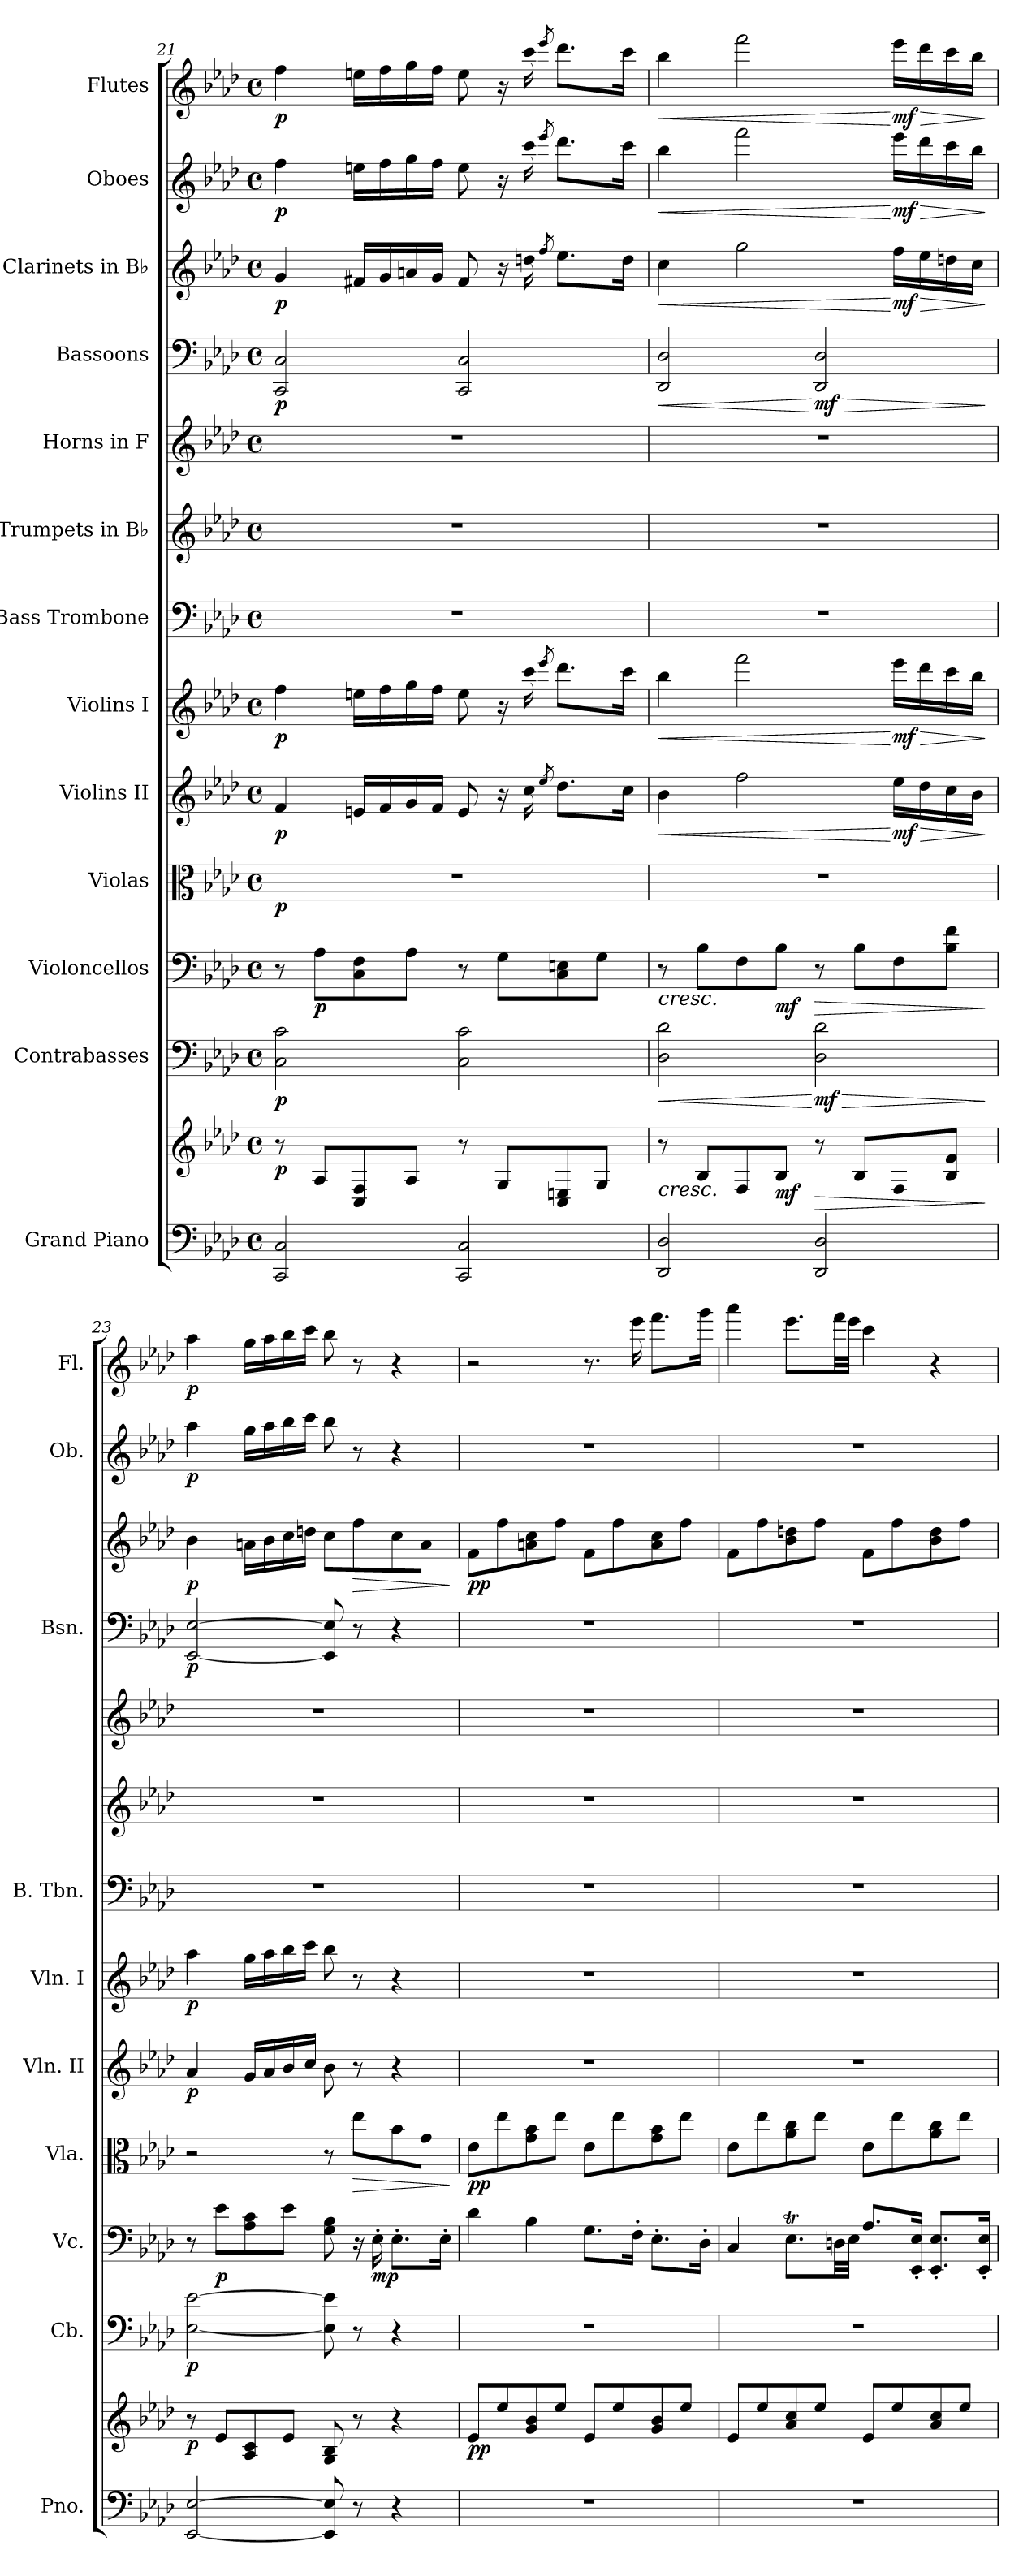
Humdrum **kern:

**kern	**kern	**dynam	**kern	**dynam	**kern	**dynam	**kern	**dynam	**kern	**dynam	**kern	**dynam	**kern	**kern	**kern	**kern	**dynam	**kern	**dynam	**kern	**dynam	**kern	**dynam
*part13	*part13	*part13	*part12	*part12	*part11	*part11	*part10	*part10	*part9	*part9	*part8	*part8	*part7	*part6	*part5	*part4	*part4	*part3	*part3	*part2	*part2	*part1	*part1
*staff14	*staff13	*staff13/14	*staff12	*staff12	*staff11	*staff11	*staff10	*staff10	*staff9	*staff9	*staff8	*staff8	*staff7	*staff6	*staff5	*staff4	*staff4	*staff3	*staff3	*staff2	*staff2	*staff1	*staff1
*I"Grand Piano	*	*	*I"Contrabasses	*	*I"Violoncellos	*	*I"Violas	*	*I"Violins II	*	*I"Violins I	*	*I"Bass Trombone	*I"Trumpets in B♭	*I"Horns in F	*I"Bassoons	*	*I"Clarinets in B♭	*	*I"Oboes	*	*I"Flutes	*
*I'Pno.	*	*	*I'Cb.	*	*I'Vc.	*	*I'Vla.	*	*I'Vln. II	*	*I'Vln. I	*	*I'B. Tbn.	*	*	*I'Bsn.	*	*	*	*I'Ob.	*	*I'Fl.	*
*clefF4	*clefG2	*	*clefF4	*	*clefF4	*	*clefC3	*	*clefG2	*	*clefG2	*	*clefF4	*clefG2	*clefG2	*clefF4	*	*clefG2	*	*clefG2	*	*clefG2	*
*	*	*	*ITrd7c12	*	*	*	*	*	*	*	*	*	*	*ITrd1c2	*ITrd4c7	*	*	*ITrd1c2	*	*	*	*	*
*k[b-e-a-d-]	*k[b-e-a-d-]	*	*k[b-e-a-d-]	*	*k[b-e-a-d-]	*	*k[b-e-a-d-]	*	*k[b-e-a-d-]	*	*k[b-e-a-d-]	*	*k[b-e-a-d-]	*k[b-e-a-d-g-c-]	*k[b-e-a-d-g-]	*k[b-e-a-d-]	*	*k[b-e-a-d-g-c-]	*	*k[b-e-a-d-]	*	*k[b-e-a-d-]	*
*M4/4	*M4/4	*	*M4/4	*	*M4/4	*	*M4/4	*	*M4/4	*	*M4/4	*	*M4/4	*M4/4	*M4/4	*M4/4	*	*M4/4	*	*M4/4	*	*M4/4	*
*met(c)	*met(c)	*	*met(c)	*	*met(c)	*	*met(c)	*	*met(c)	*	*met(c)	*	*met(c)	*met(c)	*met(c)	*met(c)	*	*met(c)	*	*met(c)	*	*met(c)	*
=21	=21	=21	=21	=21	=21	=21	=21	=21	=21	=21	=21	=21	=21	=21	=21	=21	=21	=21	=21	=21	=21	=21	=21
!	!	!LO:DY:b	!	!LO:DY:b	!	!	!	!LO:DY:b	!	!LO:DY:b	!	!LO:DY:b	!	!	!	!	!LO:DY:b	!	!LO:DY:b	!	!LO:DY:b	!	!LO:DY:b
2CC/ 2C/	8r	p	2CC\ 2C\	p	8r	.	1r	p	4f/	p	4ff\	p	1r	1r	1r	2CC/ 2C/	p	4f/	p	4ff\	p	4ff\	p
!	!	!	!	!	!	!LO:DY:b	!	!	!	!	!	!	!	!	!	!	!	!	!	!	!	!	!
.	8A-/L	.	.	.	8A-\L	p	.	.	.	.	.	.	.	.	.	.	.	.	.	.	.	.	.
.	8C/ 8F/	.	.	.	8C\ 8F\	.	.	.	16en/LL	.	16een\LL	.	.	.	.	.	.	16en/LL	.	16een\LL	.	16een\LL	.
.	.	.	.	.	.	.	.	.	16f/	.	16ff\	.	.	.	.	.	.	16f/	.	16ff\	.	16ff\	.
.	8A-/J	.	.	.	8A-\J	.	.	.	16g/	.	16gg\	.	.	.	.	.	.	16gn/	.	16gg\	.	16gg\	.
.	.	.	.	.	.	.	.	.	16f/JJ	.	16ff\JJ	.	.	.	.	.	.	16f/JJ	.	16ff\JJ	.	16ff\JJ	.
2CC/ 2C/	8r	.	2CC\ 2C\	.	8r	.	.	.	8e/	.	8ee\	.	.	.	.	2CC/ 2C/	.	8e/	.	8ee\	.	8ee\	.
.	8G/L	.	.	.	8G\L	.	.	.	16r	.	16r	.	.	.	.	.	.	16r	.	16r	.	16r	.
.	.	.	.	.	.	.	.	.	16cc\	.	16ccc\	.	.	.	.	.	.	16ccn\	.	16ccc\	.	16ccc\	.
.	.	.	.	.	.	.	.	.	8qee-/	.	8qeee-/	.	.	.	.	.	.	8qee-/	.	8qeee-/	.	8qeee-/	.
.	8C/ 8En/	.	.	.	8C\ 8En\	.	.	.	8.dd-\L	.	8.ddd-\L	.	.	.	.	.	.	8.dd-\L	.	8.ddd-\L	.	8.ddd-\L	.
.	8G/J	.	.	.	8G\J	.	.	.	.	.	.	.	.	.	.	.	.	.	.	.	.	.	.
.	.	.	.	.	.	.	.	.	16cc\Jk	.	16ccc\Jk	.	.	.	.	.	.	16cc\Jk	.	16ccc\Jk	.	16ccc\Jk	.
=22	=22	=22	=22	=22	=22	=22	=22	=22	=22	=22	=22	=22	=22	=22	=22	=22	=22	=22	=22	=22	=22	=22	=22
!	!	!LO:HP:b	!	!LO:HP:b	!	!LO:HP:b	!	!	!	!LO:HP:b	!	!LO:HP:b	!	!	!	!	!LO:HP:b	!	!LO:HP:b	!	!LO:HP:b	!	!LO:HP:b
2DD-/ 2D-/	8r	<	2DD-\ 2D-\	<	8r	<	1r	.	4b-\	<	4bb-\	<	1r	1r	1r	2DD-/ 2D-/	<	4b-\	<	4bb-\	<	4bb-\	<
.	8B-/L	.	.	.	8B-\L	.	.	.	.	.	.	.	.	.	.	.	.	.	.	.	.	.	.
.	8F/	.	.	.	8F\	.	.	.	2ff\	.	2fff\	.	.	.	.	.	.	2ff\	.	2fff\	.	2fff\	.
!	!	!LO:DY:b	!	!	!	!LO:DY:b	!	!	!	!	!	!	!	!	!	!	!	!	!	!	!	!	!
.	8B-/J	mf	.	.	8B-\J	mf	.	.	.	.	.	.	.	.	.	.	.	.	.	.	.	.	.
!	!	!LO:HP:n=1:b	!	!LO:HP:n=1:b	!	!LO:HP:n=1:b	!	!	!	!	!	!	!	!	!	!	!LO:HP:n=1:b	!	!	!	!	!	!
!	!	!	!	!LO:DY:n=1:b	!	!	!	!	!	!	!	!	!	!	!	!	!LO:DY:n=1:b	!	!	!	!	!	!
2DD-/ 2D-/	8r	[ >	2DD-\ 2D-\	[ > mf	8r	[ >	.	.	.	.	.	.	.	.	.	2DD-/ 2D-/	[ > mf	.	.	.	.	.	.
.	8B-/L	.	.	.	8B-\L	.	.	.	.	.	.	.	.	.	.	.	.	.	.	.	.	.	.
!	!	!	!	!	!	!	!	!	!	!LO:HP:n=1:b	!	!LO:HP:n=1:b	!	!	!	!	!	!	!LO:HP:n=1:b	!	!LO:HP:n=1:b	!	!LO:HP:n=1:b
!	!	!	!	!	!	!	!	!	!	!LO:DY:n=1:b	!	!LO:DY:n=1:b	!	!	!	!	!	!	!LO:DY:n=1:b	!	!LO:DY:n=1:b	!	!LO:DY:n=1:b
.	8F/	.	.	.	8F\	.	.	.	16ee-\LL	[ > mf	16eee-\LL	[ > mf	.	.	.	.	.	16ee-\LL	[ > mf	16eee-\LL	[ > mf	16eee-\LL	[ > mf
.	.	.	.	.	.	.	.	.	16dd-\	.	16ddd-\	.	.	.	.	.	.	16dd-\	.	16ddd-\	.	16ddd-\	.
.	8B-/ 8f/J	.	.	.	8B-\ 8f\J	.	.	.	16cc\	.	16ccc\	.	.	.	.	.	.	16ccn\	.	16ccc\	.	16ccc\	.
.	.	.	.	.	.	.	.	.	16b-\JJ	.	16bb-\JJ	.	.	.	.	.	.	16b-\JJ	.	16bb-\JJ	.	16bb-\JJ	.
.	.	]	.	]	.	]	.	.	.	]	.	]	.	.	.	.	]	.	]	.	]	.	]
!!LO:PB:g=z
=23	=23	=23	=23	=23	=23	=23	=23	=23	=23	=23	=23	=23	=23	=23	=23	=23	=23	=23	=23	=23	=23	=23	=23
!	!	!LO:DY:b	!	!LO:DY:b	!	!	!	!	!	!LO:DY:b	!	!LO:DY:b	!	!	!	!	!LO:DY:b	!	!LO:DY:b	!	!LO:DY:b	!	!LO:DY:b
[2EE-/ [2E-/	8r	p	[2EE-\ [2E-\	p	8r	.	2r	.	4a-/	p	4aa-\	p	1r	1r	1r	[2EE-/ [2E-/	p	4a-\	p	4aa-\	p	4aa-\	p
!	!	!	!	!	!	!LO:DY:b	!	!	!	!	!	!	!	!	!	!	!	!	!	!	!	!	!
.	8e-/L	.	.	.	8e-\L	p	.	.	.	.	.	.	.	.	.	.	.	.	.	.	.	.	.
.	8A-/ 8c/	.	.	.	8A-\ 8c\	.	.	.	16g/LL	.	16gg\LL	.	.	.	.	.	.	16gn\LL	.	16gg\LL	.	16gg\LL	.
.	.	.	.	.	.	.	.	.	16a-/	.	16aa-\	.	.	.	.	.	.	16a-\	.	16aa-\	.	16aa-\	.
.	8e-/J	.	.	.	8e-\J	.	.	.	16b-/	.	16bb-\	.	.	.	.	.	.	16b-\	.	16bb-\	.	16bb-\	.
.	.	.	.	.	.	.	.	.	16cc/JJ	.	16ccc\JJ	.	.	.	.	.	.	16ccn\JJ	.	16ccc\JJ	.	16ccc\JJ	.
8EE-/] 8E-/]	8G/ 8B-/	.	8EE-\] 8E-\]	.	8G\ 8B-\	.	8r	.	8b-\	.	8bb-\	.	.	.	.	8EE-/] 8E-/]	.	8b-\L	.	8bb-\	.	8bb-\	.
!	!	!	!	!	!	!	!	!LO:HP:b	!	!	!	!	!	!	!	!	!	!	!LO:HP:b	!	!	!	!
8r	8r	.	8r	.	16r	.	8ee-\L	>	8r	.	8r	.	.	.	.	8r	.	8ee-\	>	8r	.	8r	.
!	!	!	!	!	!	!LO:DY:b	!	!	!	!	!	!	!	!	!	!	!	!	!	!	!	!	!
.	.	.	.	.	16E-'\	mp	.	.	.	.	.	.	.	.	.	.	.	.	.	.	.	.	.
4r	4r	.	4r	.	8.E-'\L	.	8b-\	.	4r	.	4r	.	.	.	.	4r	.	8b-\	.	4r	.	4r	.
.	.	.	.	.	.	.	8g\J	.	.	.	.	.	.	.	.	.	.	8g\J	.	.	.	.	.
.	.	.	.	.	16E-'\Jk	.	.	.	.	.	.	.	.	.	.	.	.	.	.	.	.	.	.
.	.	.	.	.	.	.	.	]	.	.	.	.	.	.	.	.	.	.	]	.	.	.	.
=24	=24	=24	=24	=24	=24	=24	=24	=24	=24	=24	=24	=24	=24	=24	=24	=24	=24	=24	=24	=24	=24	=24	=24
!	!	!LO:DY:b	!	!	!	!	!	!LO:DY:b	!	!	!	!	!	!	!	!	!	!	!LO:DY:b	!	!	!	!
1r	8e-/L	pp	1r	.	4d-\	.	8e-\L	pp	1r	.	1r	.	1r	1r	1r	1r	.	8e-\L	pp	1r	.	2r	.
.	8ee-/	.	.	.	.	.	8ee-\	.	.	.	.	.	.	.	.	.	.	8ee-\	.	.	.	.	.
.	8g/ 8b-/	.	.	.	4B-\	.	8g\ 8b-\	.	.	.	.	.	.	.	.	.	.	8gn\ 8b-\	.	.	.	.	.
.	8ee-/J	.	.	.	.	.	8ee-\J	.	.	.	.	.	.	.	.	.	.	8ee-\J	.	.	.	.	.
.	8e-/L	.	.	.	8.G\L	.	8e-\L	.	.	.	.	.	.	.	.	.	.	8e-\L	.	.	.	8.r	.
.	8ee-/	.	.	.	.	.	8ee-\	.	.	.	.	.	.	.	.	.	.	8ee-\	.	.	.	.	.
.	.	.	.	.	16F'\Jk	.	.	.	.	.	.	.	.	.	.	.	.	.	.	.	.	16eee-\	.
.	8g/ 8b-/	.	.	.	8.E-'\L	.	8g\ 8b-\	.	.	.	.	.	.	.	.	.	.	8g\ 8b-\	.	.	.	8.fff\L	.
.	8ee-/J	.	.	.	.	.	8ee-\J	.	.	.	.	.	.	.	.	.	.	8ee-\J	.	.	.	.	.
.	.	.	.	.	16D-'\Jk	.	.	.	.	.	.	.	.	.	.	.	.	.	.	.	.	16ggg\Jk	.
=25	=25	=25	=25	=25	=25	=25	=25	=25	=25	=25	=25	=25	=25	=25	=25	=25	=25	=25	=25	=25	=25	=25	=25
1r	8e-/L	.	1r	.	4C/	.	8e-\L	.	1r	.	1r	.	1r	1r	1r	1r	.	8e-\L	.	1r	.	4aaa-\	.
.	8ee-/	.	.	.	.	.	8ee-\	.	.	.	.	.	.	.	.	.	.	8ee-\	.	.	.	.	.
.	8a-/ 8cc/	.	.	.	8.E-T\L	.	8a-\ 8cc\	.	.	.	.	.	.	.	.	.	.	8a-\ 8ccn\	.	.	.	8.eee-\L	.
.	8ee-/J	.	.	.	.	.	8ee-\J	.	.	.	.	.	.	.	.	.	.	8ee-\J	.	.	.	.	.
.	.	.	.	.	32Dn\LL	.	.	.	.	.	.	.	.	.	.	.	.	.	.	.	.	32fff\LL	.
.	.	.	.	.	32E-\JJJ	.	.	.	.	.	.	.	.	.	.	.	.	.	.	.	.	32eee-\JJJ	.
.	8e-/L	.	.	.	8.A-/L	.	8e-\L	.	.	.	.	.	.	.	.	.	.	8e-\L	.	.	.	4ccc\	.
.	8ee-/	.	.	.	.	.	8ee-\	.	.	.	.	.	.	.	.	.	.	8ee-\	.	.	.	.	.
.	.	.	.	.	16EE-/' 16E-/'Jk	.	.	.	.	.	.	.	.	.	.	.	.	.	.	.	.	.	.
.	8a-/ 8cc/	.	.	.	8.EE-/' 8.E-/'L	.	8a-\ 8cc\	.	.	.	.	.	.	.	.	.	.	8a-\ 8cc\	.	.	.	4r	.
.	8ee-/J	.	.	.	.	.	8ee-\J	.	.	.	.	.	.	.	.	.	.	8ee-\J	.	.	.	.	.
.	.	.	.	.	16EE-/' 16E-/'Jk	.	.	.	.	.	.	.	.	.	.	.	.	.	.	.	.	.	.
=	=	=	=	=	=	=	=	=	=	=	=	=	=	=	=	=	=	=	=	=	=	=	=
*-	*-	*-	*-	*-	*-	*-	*-	*-	*-	*-	*-	*-	*-	*-	*-	*-	*-	*-	*-	*-	*-	*-	*-
